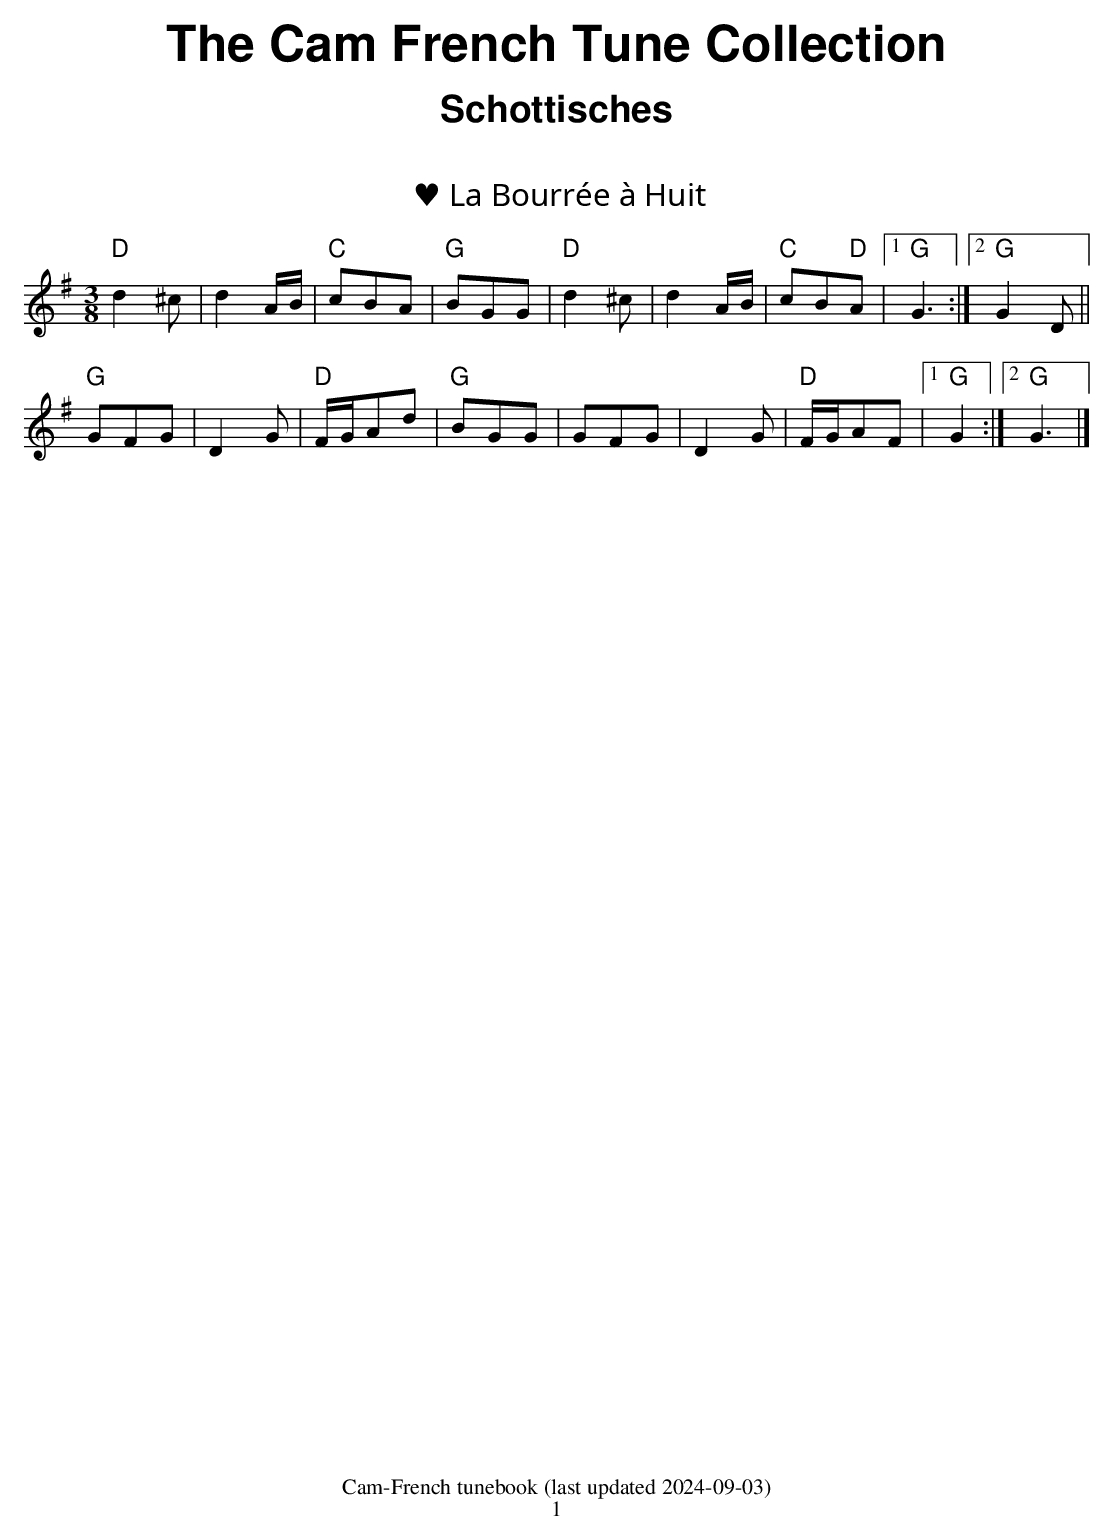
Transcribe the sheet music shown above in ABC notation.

X:1
T:♥ La Bourrée à Huit
M:3/8
L:1/8
K:G
"D"d2^c|d2 A/B/|"C"cBA|"G"BGG|"D"d2^c|d2 A/B/|"C"cB"D"A|1"G"G3:|2"G"G2D||
"G"GFG|D2G|"D"F/G/Ad|"G"BGG|GFG|D2G|"D"F/G/AF|1"G"G2:|2"G"G3|]
